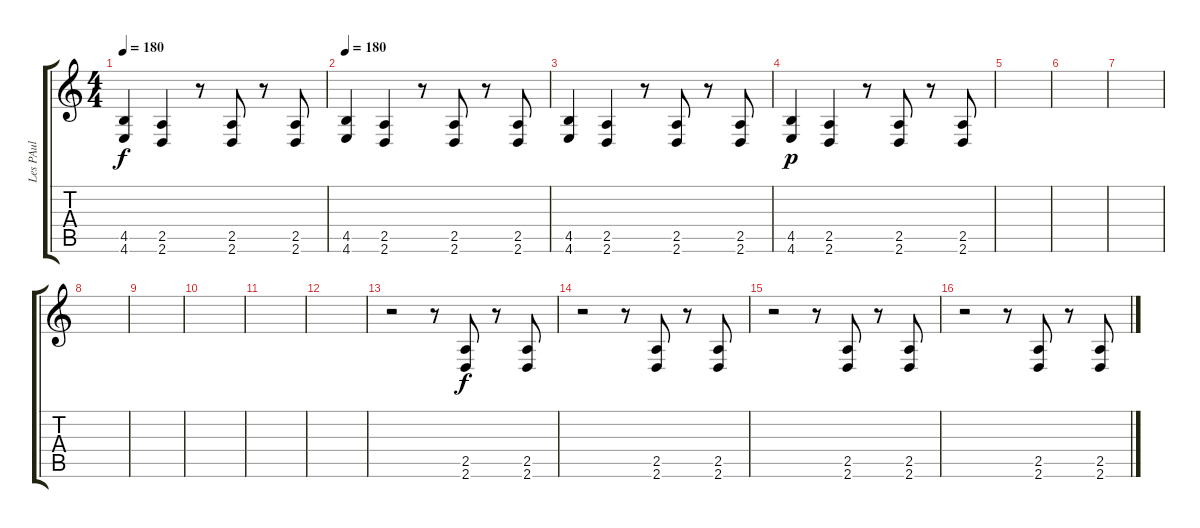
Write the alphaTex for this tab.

\track ("Les PAul" "Les PAul") {instrument overdrivenguitar}
\staff {score tabs}
\tuning (D4 A3 F3 C3 G2 C2) {hide}
\ts (4 4)
\tempo 180
\clef g2
\ks c
(4.5 4.6).4{dy f} (2.5 2.6).4 r.8 (2.5 2.6).8 r.8 (2.5 2.6).8 |
\tempo 180
(4.5 4.6).4 (2.5 2.6).4 r.8 (2.5 2.6).8 r.8 (2.5 2.6).8 |
(4.5 4.6).4 (2.5 2.6).4 r.8 (2.5 2.6).8 r.8 (2.5 2.6).8 |
(4.5 4.6).4{dy p} (2.5 2.6).4 r.8 (2.5 2.6).8 r.8 (2.5 2.6).8 |
|
|
|
|
|
|
|
|
r.2 r.8 (2.5 2.6).8{dy f} r.8 (2.5 2.6).8 |
r.2 r.8 (2.5 2.6).8 r.8 (2.5 2.6).8 |
r.2 r.8 (2.5 2.6).8 r.8 (2.5 2.6).8 |
r.2 r.8 (2.5 2.6).8 r.8 (2.5 2.6).8
